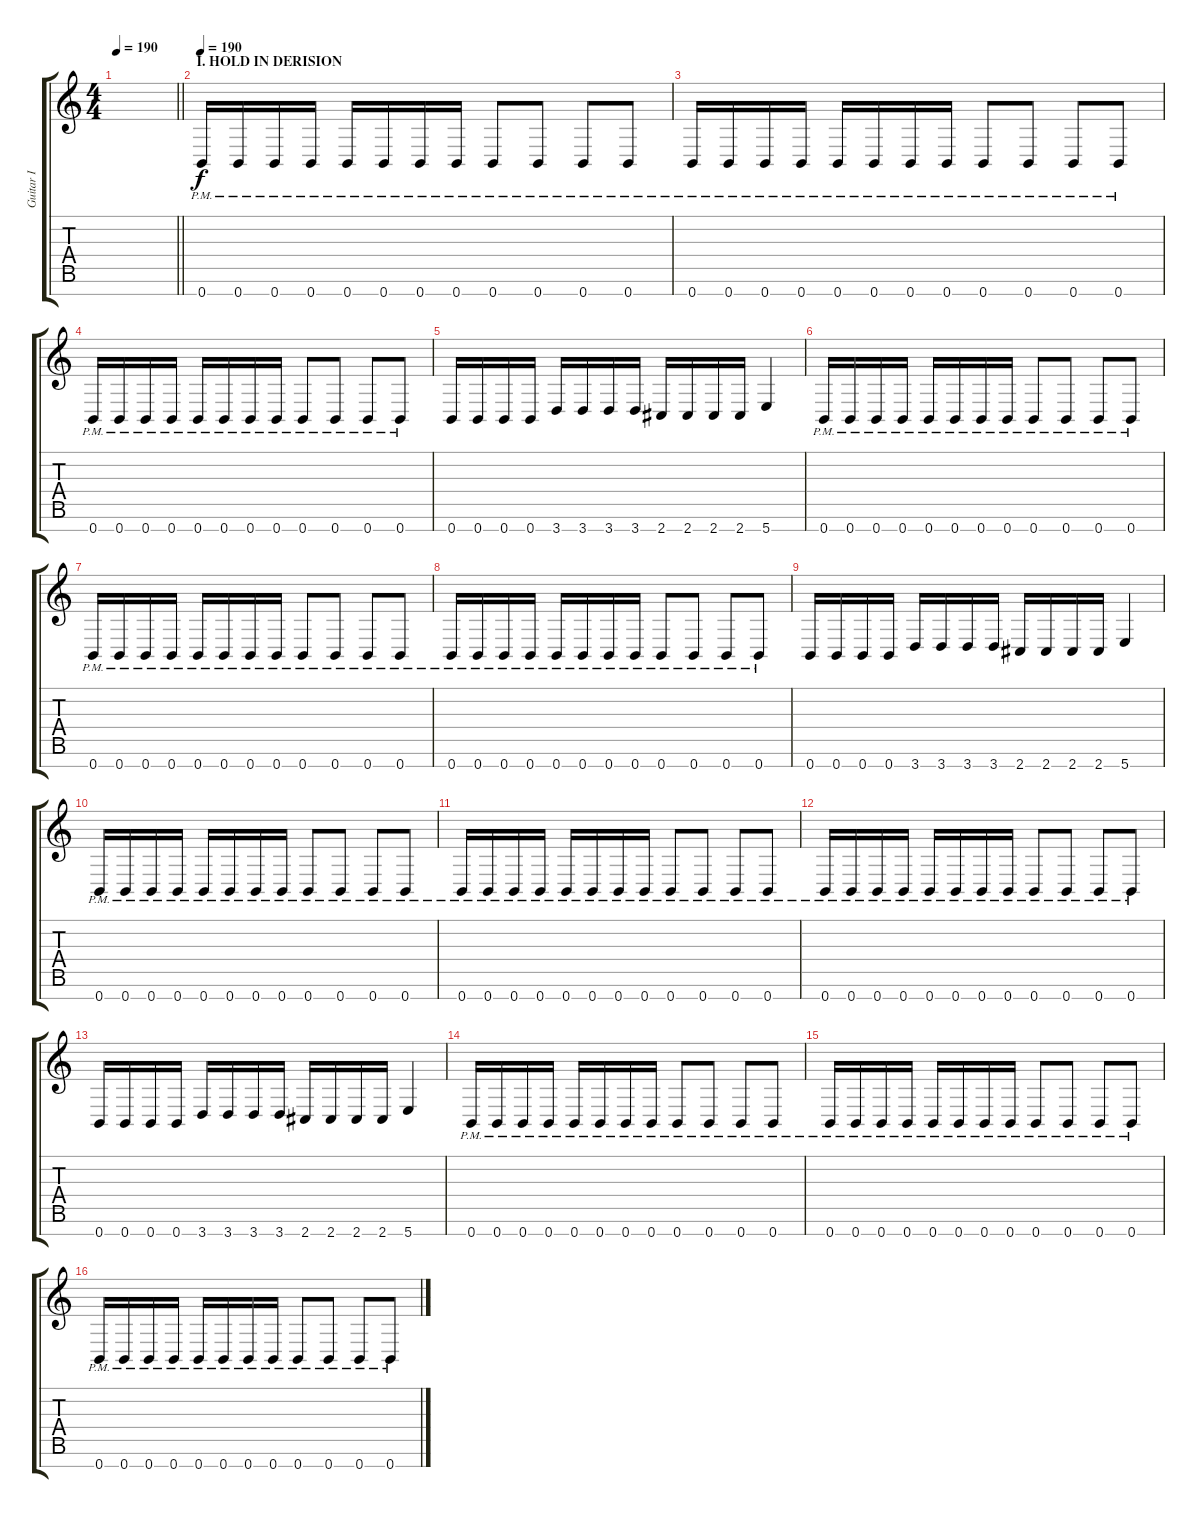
\track ("Guitar I" "Guitar I") {instrument distortionguitar}
\staff {score tabs}
\tuning (E4 B3 G3 D3 A2 E2 B1) {hide}
\ts (4 4)
\tempo 190
\clef g2
\barLineRight lightlight
\ks c
|
\section ("" "I. HOLD IN DERISION")
\tempo 190
0.7{pm}.16 0.7{pm}.16 0.7{pm}.16 0.7{pm}.16 0.7{pm}.16 0.7{pm}.16 0.7{pm}.16 0.7{pm}.16 0.7{pm}.8 0.7{pm}.8 0.7{pm}.8 0.7{pm}.8 |
0.7{pm}.16 0.7{pm}.16 0.7{pm}.16 0.7{pm}.16 0.7{pm}.16 0.7{pm}.16 0.7{pm}.16 0.7{pm}.16 0.7{pm}.8 0.7{pm}.8 0.7{pm}.8 0.7{pm}.8 |
0.7{pm}.16 0.7{pm}.16 0.7{pm}.16 0.7{pm}.16 0.7{pm}.16 0.7{pm}.16 0.7{pm}.16 0.7{pm}.16 0.7{pm}.8 0.7{pm}.8 0.7{pm}.8 0.7{pm}.8 |
0.7.16 0.7.16 0.7.16 0.7.16 3.7.16 3.7.16 3.7.16 3.7.16 2.7.16 2.7.16 2.7.16 2.7.16 5.7.4 |
0.7{pm}.16 0.7{pm}.16 0.7{pm}.16 0.7{pm}.16 0.7{pm}.16 0.7{pm}.16 0.7{pm}.16 0.7{pm}.16 0.7{pm}.8 0.7{pm}.8 0.7{pm}.8 0.7{pm}.8 |
0.7{pm}.16 0.7{pm}.16 0.7{pm}.16 0.7{pm}.16 0.7{pm}.16 0.7{pm}.16 0.7{pm}.16 0.7{pm}.16 0.7{pm}.8 0.7{pm}.8 0.7{pm}.8 0.7{pm}.8 |
0.7{pm}.16 0.7{pm}.16 0.7{pm}.16 0.7{pm}.16 0.7{pm}.16 0.7{pm}.16 0.7{pm}.16 0.7{pm}.16 0.7{pm}.8 0.7{pm}.8 0.7{pm}.8 0.7{pm}.8 |
0.7.16 0.7.16 0.7.16 0.7.16 3.7.16 3.7.16 3.7.16 3.7.16 2.7.16 2.7.16 2.7.16 2.7.16 5.7.4 |
0.7{pm}.16 0.7{pm}.16 0.7{pm}.16 0.7{pm}.16 0.7{pm}.16 0.7{pm}.16 0.7{pm}.16 0.7{pm}.16 0.7{pm}.8 0.7{pm}.8 0.7{pm}.8 0.7{pm}.8 |
0.7{pm}.16 0.7{pm}.16 0.7{pm}.16 0.7{pm}.16 0.7{pm}.16 0.7{pm}.16 0.7{pm}.16 0.7{pm}.16 0.7{pm}.8 0.7{pm}.8 0.7{pm}.8 0.7{pm}.8 |
0.7{pm}.16 0.7{pm}.16 0.7{pm}.16 0.7{pm}.16 0.7{pm}.16 0.7{pm}.16 0.7{pm}.16 0.7{pm}.16 0.7{pm}.8 0.7{pm}.8 0.7{pm}.8 0.7{pm}.8 |
0.7.16 0.7.16 0.7.16 0.7.16 3.7.16 3.7.16 3.7.16 3.7.16 2.7.16 2.7.16 2.7.16 2.7.16 5.7.4 |
0.7{pm}.16 0.7{pm}.16 0.7{pm}.16 0.7{pm}.16 0.7{pm}.16 0.7{pm}.16 0.7{pm}.16 0.7{pm}.16 0.7{pm}.8 0.7{pm}.8 0.7{pm}.8 0.7{pm}.8 |
0.7{pm}.16 0.7{pm}.16 0.7{pm}.16 0.7{pm}.16 0.7{pm}.16 0.7{pm}.16 0.7{pm}.16 0.7{pm}.16 0.7{pm}.8 0.7{pm}.8 0.7{pm}.8 0.7{pm}.8 |
0.7{pm}.16 0.7{pm}.16 0.7{pm}.16 0.7{pm}.16 0.7{pm}.16 0.7{pm}.16 0.7{pm}.16 0.7{pm}.16 0.7{pm}.8 0.7{pm}.8 0.7{pm}.8 0.7{pm}.8
